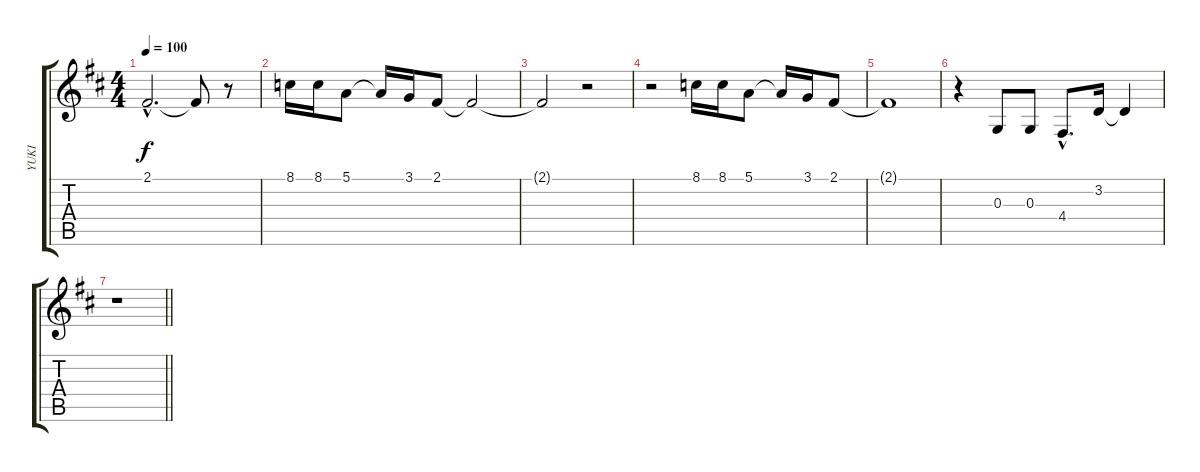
\track ("YUKI" "YUKI") {instrument sopranosax}
\staff {score tabs}
\tuning (E4 B3 G3 D3 A2 E2) {hide}
\ts (4 4)
\tempo 100
\clef g2
\ks d
2.1{hac t}.2{d dy f} 2.1{t}.8 r.8 |
8.1.16 8.1.16 5.1.8 5.1{t}.16 3.1.16 2.1.8 2.1{t}.2 |
2.1{t}.2 r.2 |
r.2 8.1.16 8.1.16 5.1.8 5.1{t}.16 3.1.16 2.1.8 |
2.1{t}.1 |
r.4 0.3.8 0.3.8 4.4{hac}.8{d} 3.2.16 3.2{t}.4 |
\barLineRight lightlight
r.1
